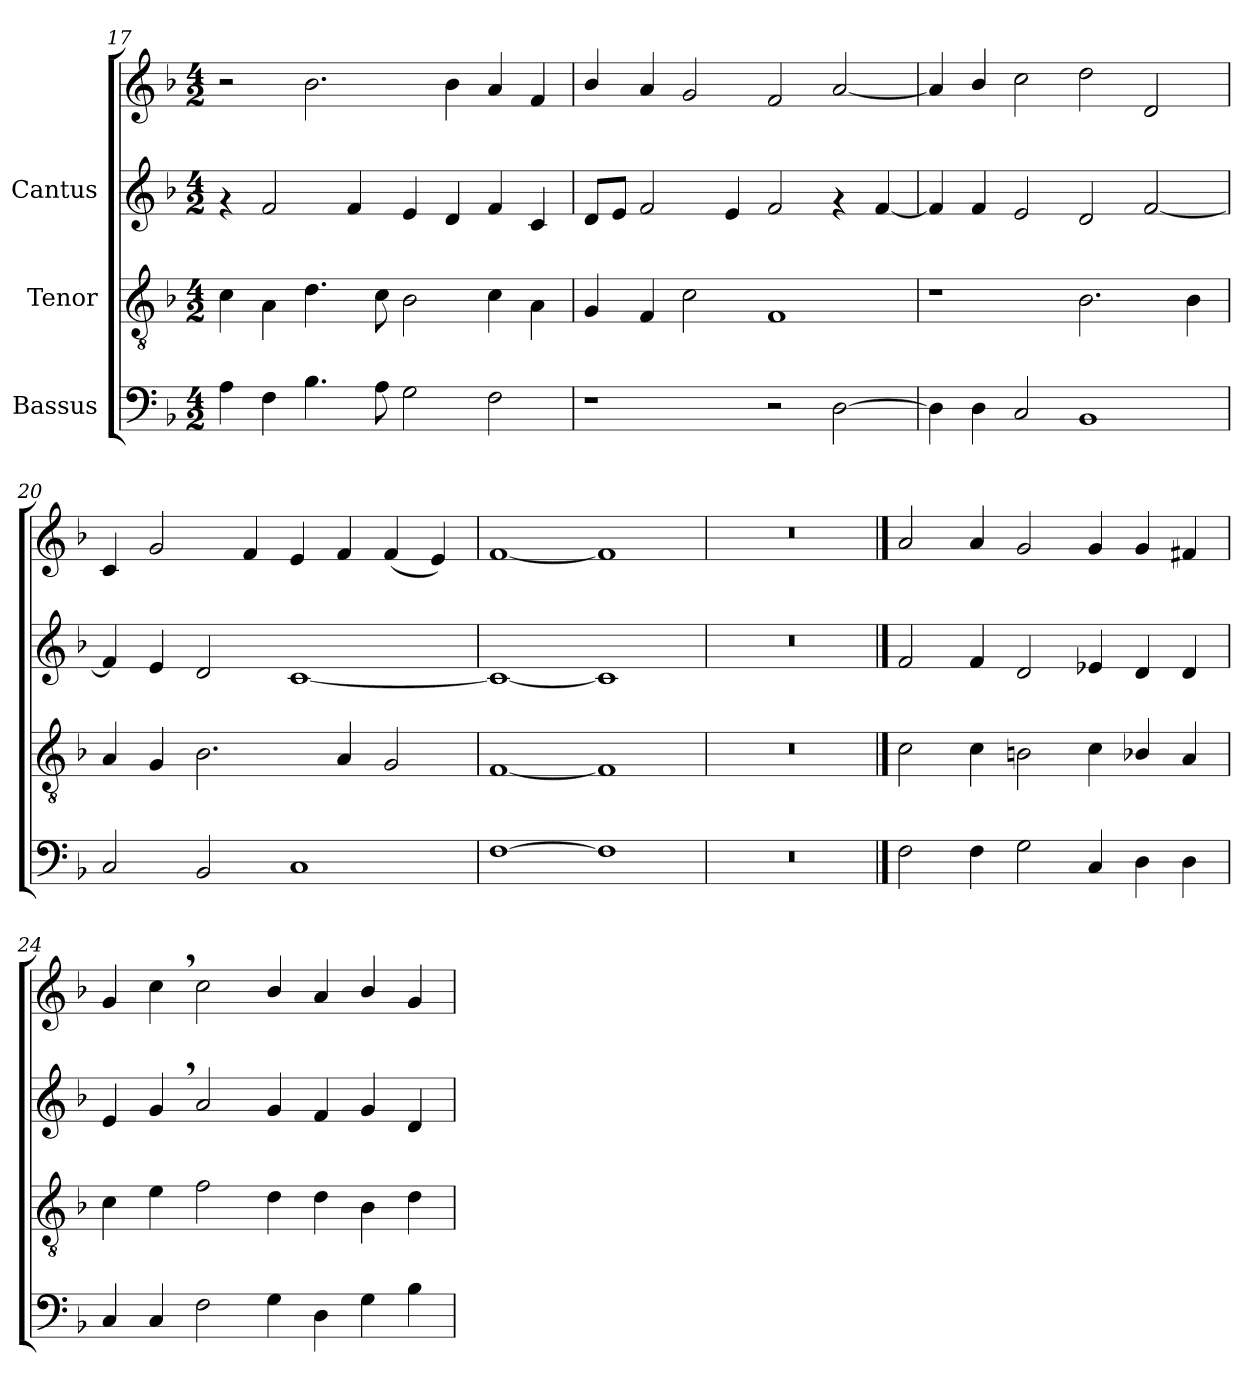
**kern	**kern	**kern	**kern
*part3	*part2	*part1	*part1
*staff4	*staff3	*staff2	*staff1
*I"Bassus	*I"Tenor	*I"Cantus	*
*clefF4	*clefGv2	*clefG2	*clefG2
*k[b-]	*k[b-]	*k[b-]	*k[b-]
*F:	*F:	*F:	*F:
*M4/2	*M4/2	*M4/2	*M4/2
=17	=17	=17	=17
4A\	4c\	4rf	2r
4F\	4A\	2f/	.
4.B-\	4.d\	.	2.b-\
.	.	4f/	.
8A\	8c\	.	.
2G\	2B-\	4e/	.
.	.	4d/	4b-\
2F\	4c\	4f/	4a/
.	4A\	4c/	4f/
=18	=18	=18	=18
1r	4G/	8d/L	4b-/
.	.	8e/J	.
.	4F/	2f/	4a/
.	2c\	.	2g/
.	.	4e/	.
2r	1F	2f/	2f/
[>2D\	.	4rf	[<2a/
.	.	[<4f/	.
=19	=19	=19	=19
4D\]	1r	4f/]	4a/]
4D\	.	4f/	4b-/
2C/	.	2e/	2cc\
1BB-	2.B-\	2d/	2dd\
.	.	[<2f/	2d/
.	4B-\	.	.
!!LO:LB:g=z
=20	=20	=20	=20
2C/	4A/	4f/]	4c/
.	4G/	4e/	2g/
2BB-/	2.B-\	2d/	.
.	.	.	4f/
1C	.	[<1c	4e/
.	4A/	.	4f/
.	2G/	.	(<4f/
.	.	.	4e/)
=21	=21	=21	=21
[>1F	[<1F	1c_<	[<1f
1F]	1F]	1c]	1f]
=22!|	=22!|	=22!|	=22!|
0r	0r	0r	0r
!!LO:PB:g=z
==23	==23	==23	==23
2F\	2c\	2f/	2a/
4F\	4c\	4f/	4a/
2G\	2Bn\	2d/	2g/
4C/	4c\	4e-X/	4g/
4D\	4B-X/	4d/	4g/
4D\	4A/	4d/	4f#X/
=24	=24	=24	=24
4C/	4c\	4e/	4g/
4C/	4e\	4g,</	4cc,>\
2F\	2f\	2a/	2cc\
4G\	4d\	4g/	4b-/
4D\	4d\	4f/	4a/
4G\	4B-\	4g/	4b-/
4B-\	4d\	4d/	4g/
=	=	=	=
*-	*-	*-	*-
